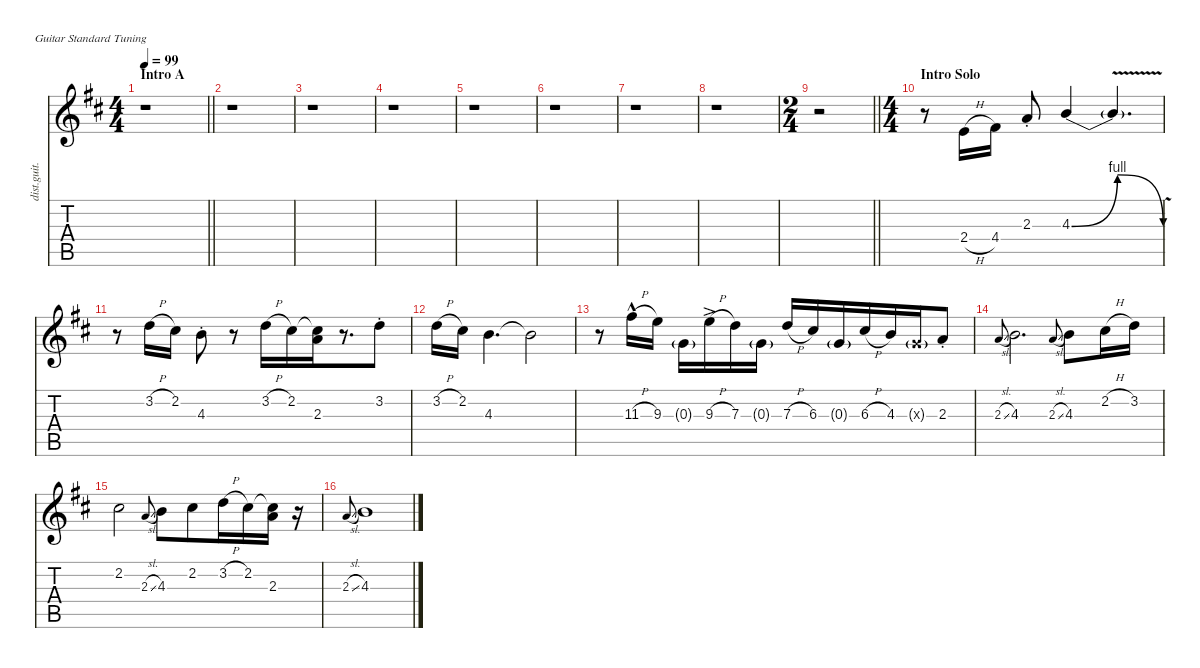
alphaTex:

\defaultSystemsLayout 4
\hideDynamics
\bracketExtendMode nobrackets
\otherSystemsTrackNameOrientation horizontal
\track ("Kirk Hammett (Lead)" "dist.guit.") {defaultSystemsLayout 8 instrument distortionguitar}
\staff {score tabs}
\tuning (E4 B3 G3 D3 A2 E2)
\ts (4 4)
\beaming (8 2 2 2 2)
\section ("" "Intro A")
\tempo 99
\clef g2
\barLineRight lightlight
\ks bminor
r.1{dy f instrument distortionguitar beam Down} |
r.1{beam Down} |
r.1{beam Down} |
r.1{beam Down} |
r.1{beam Down} |
r.1{beam Down} |
r.1{beam Down} |
r.1{beam Down} |
\ts (2 4)
\beaming (8 2 2)
\barLineRight lightlight
r.2{beam Down} |
\ts (4 4)
\beaming (8 2 2 4)
\section ("" "Intro Solo")
r.8{instrument electricguitarclean beam Down} 2.4{h acc forcenatural}.16{beam Up} 4.4{acc #}.16{beam Up} 2.3{st acc forcenatural}.8{beam Up} 4.3{be (bendrelease 0 0 30 4 30 4 60 0) acc forcenatural}.4{beam Up} 4.3{v t acc forcenatural}.4{d beam Up} |
r.8{beam Down} 3.2{h acc forcenatural}.16{beam Down} 2.2{acc #}.16{beam Down} 4.3{st acc forcenatural}.8{beam Down} r.8{beam Down} 3.2{h acc forcenatural}.16{beam Down} 2.2{acc #}.16{beam Down} (2.2{t acc #} 2.3{acc forcenatural}).16{beam Down} r.8{d beam Down} 3.2{st acc forcenatural}.8{beam Down} |
3.2{h acc forcenatural}.16{beam Down} 2.2{acc #}.16{beam Down} 4.3{acc forcenatural}.4{d beam Down} 4.3{t acc forcenatural}.2{beam Down} |
r.8{beam Down} 11.3{h hac acc #}.16{beam Down} 9.3{acc forcenatural}.16{beam Down} 0.3{g acc forcenatural}.16{dy mf beam Down} 9.3{h ac acc forcenatural}.16{dy f beam Down} 7.3{acc forcenatural}.16{beam Down} 0.3{g acc forcenatural}.16{dy mf beam Down} 7.3{h acc forcenatural}.16{dy f beam Up} 6.3{acc #}.16{beam Up} 0.3{g acc forcenatural}.16{dy mf beam Up} 6.3{h acc #}.16{dy f beam Up} 4.3{acc forcenatural}.16{beam Up} 0.3{g x acc forcenatural}.16{dy mf beam Up} 2.3{st acc forcenatural}.8{dy f beam Up} |
2.3{sl acc forcenatural}.8{gr onbeat dy mf beam Up} 4.3{acc forcenatural}.2{d dy f beam Down} 2.3{sl acc forcenatural}.8{gr onbeat dy mf beam Up} 4.3{acc forcenatural}.8{dy f beam Down} 2.2{h acc #}.16{beam Down} 3.2{acc forcenatural}.16{beam Down} |
2.2{acc #}.2{beam Down} 2.3{sl acc forcenatural}.8{gr onbeat dy mf beam Up} 4.3{acc forcenatural}.8{dy f beam Down} 2.2{acc #}.8{beam Down} 3.2{h acc forcenatural}.16{beam Down} 2.2{acc #}.16{beam Down} (2.2{t acc #} 2.3{acc forcenatural}).16{beam Down} r.16{beam Down} |
2.3{sl acc forcenatural}.8{gr onbeat dy mf beam Up} 4.3{acc forcenatural}.1{dy f beam Down}
